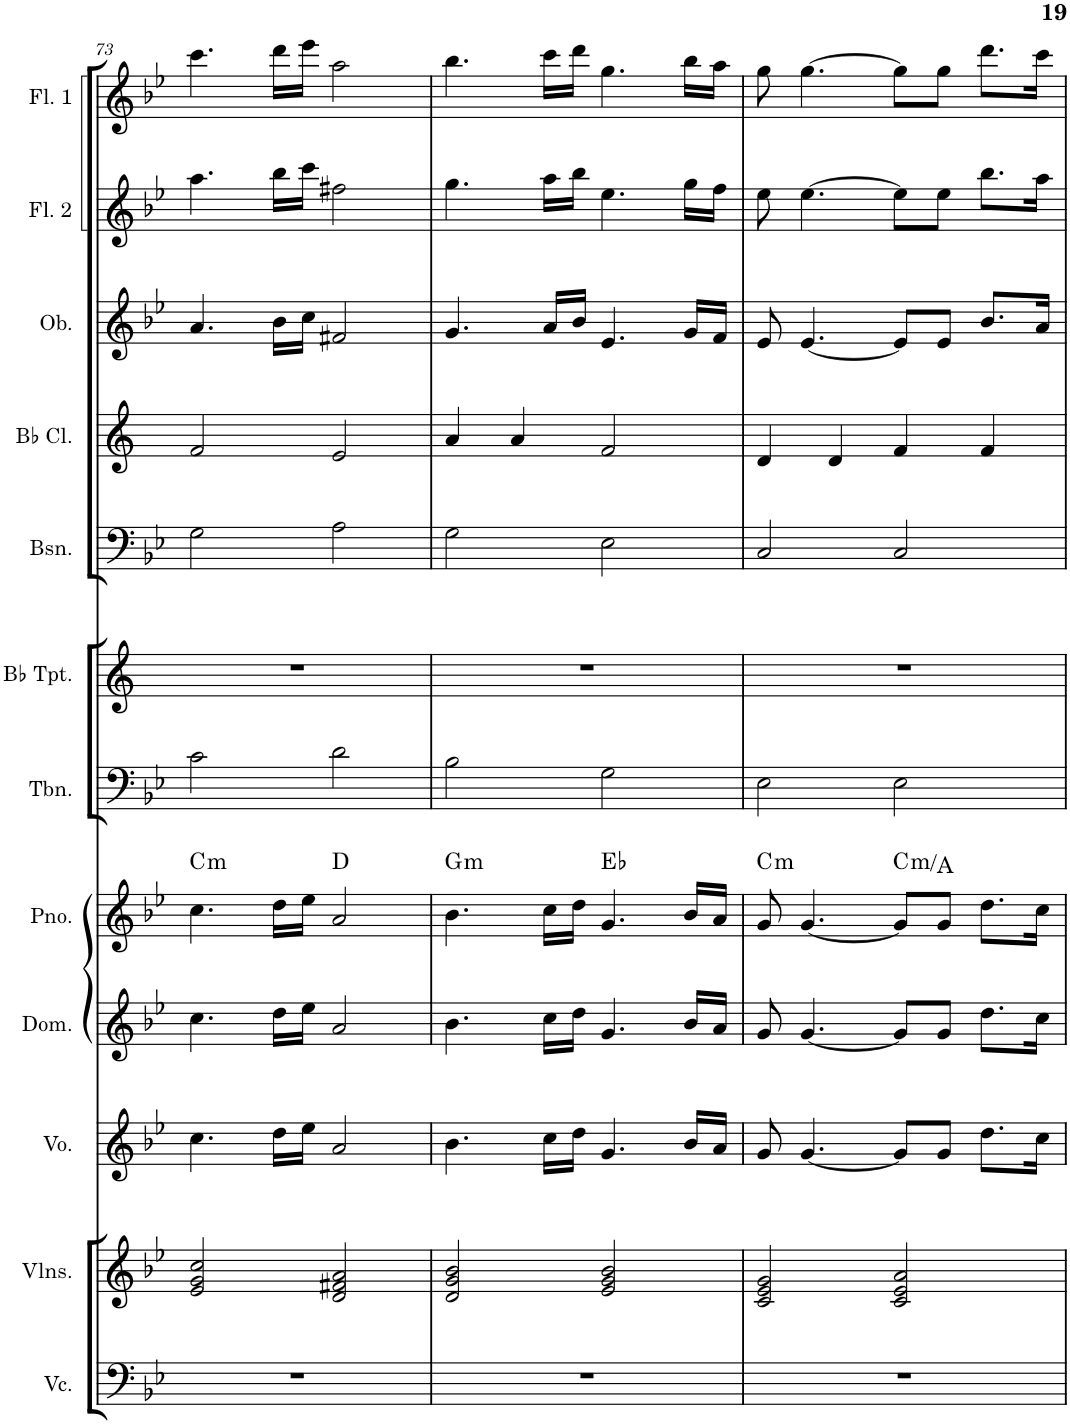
**kern	**kern	**kern	**kern	**kern	**harte	**kern	**kern	**kern	**kern	**kern	**kern	**kern
*part12	*part11	*part10	*part9	*part8	*part8	*part7	*part6	*part5	*part4	*part3	*part2	*part1
*staff12	*staff11	*staff10	*staff9	*staff8	*	*staff7	*staff6	*staff5	*staff4	*staff3	*staff2	*staff1
*I"Violoncello	*I"Violins	*I"Voice	*I"Domra	*I"Piano	*	*I"Trombone	*I"Bb Trumpet	*I"Bassoon	*I"Bb Clarinet	*I"Oboe	*I"Flute 2	*I"Flute 1
*I'Vc.	*I'Vlns.	*I'Vo.	*I'Dom.	*I'Pno.	*	*I'Tbn.	*I'Bb Tpt.	*I'Bsn.	*I'Bb Cl.	*I'Ob.	*I'Fl. 2	*I'Fl. 1
!!LO:PB:g=z
*clefF4	*clefG2	*clefG2	*clefG2	*clefG2	*	*clefF4	*clefG2	*clefF4	*clefG2	*clefG2	*clefG2	*clefG2
*	*	*	*	*	*	*	*Trd1c2	*	*Trd1c2	*	*	*
*k[b-e-]	*k[b-e-]	*k[b-e-]	*k[b-e-]	*k[b-e-]	*	*k[b-e-]	*k[]	*k[b-e-]	*k[]	*k[b-e-]	*k[b-e-]	*k[b-e-]
*M4/4	*M4/4	*M4/4	*M4/4	*M4/4	*	*M4/4	*M4/4	*M4/4	*M4/4	*M4/4	*M4/4	*M4/4
=73	=73	=73	=73	=73	=73	=73	=73	=73	=73	=73	=73	=73
!	!	!	!	!	!LO:H:kt=m	!	!	!	!	!	!	!
1r	2e-/ 2g/ 2cc/	4.cc\	4.cc\	4.cc\	C:min	2c\	1r	2G\	2f/	4.a/	4.aa\	4.ccc\
.	.	16dd\LL	16dd\LL	16dd\LL	.	.	.	.	.	16b-\LL	16bb-\LL	16ddd\LL
.	.	16ee-\JJ	16ee-\JJ	16ee-\JJ	.	.	.	.	.	16cc\JJ	16ccc\JJ	16eee-\JJ
.	2d/ 2f#X/ 2a/	2a/	2a/	2a/	D:maj	2d\	.	2A\	2e/	2f#X/	2ff#X\	2aa\
=74	=74	=74	=74	=74	=74	=74	=74	=74	=74	=74	=74	=74
!	!	!	!	!	!LO:H:kt=m	!	!	!	!	!	!	!
1r	2d/ 2g/ 2b-/	4.b-\	4.b-\	4.b-\	G:min	2B-\	1r	2G\	4a/	4.g/	4.gg\	4.bb-\
.	.	.	.	.	.	.	.	.	4a/	.	.	.
.	.	16cc\LL	16cc\LL	16cc\LL	.	.	.	.	.	16a/LL	16aa\LL	16ccc\LL
.	.	16dd\JJ	16dd\JJ	16dd\JJ	.	.	.	.	.	16b-/JJ	16bb-\JJ	16ddd\JJ
.	2e-/ 2g/ 2b-/	4.g/	4.g/	4.g/	Eb:maj	2G\	.	2E-\	2f/	4.e-/	4.ee-\	4.gg\
.	.	16b-/LL	16b-/LL	16b-/LL	.	.	.	.	.	16g/LL	16gg\LL	16bb-\LL
.	.	16a/JJ	16a/JJ	16a/JJ	.	.	.	.	.	16f/JJ	16ff\JJ	16aa\JJ
=75	=75	=75	=75	=75	=75	=75	=75	=75	=75	=75	=75	=75
!	!	!	!	!	!LO:H:kt=m	!	!	!	!	!	!	!
1r	2c/ 2e-/ 2g/	8g/	8g/	8g/	C:min	2E-\	1r	2C/	4d/	8e-/	8ee-\	8gg\
.	.	[4.g/	[4.g/	[4.g/	.	.	.	.	.	[4.e-/	[4.ee-\	[4.gg\
.	.	.	.	.	.	.	.	.	4d/	.	.	.
!	!	!	!	!	!LO:H:kt=m	!	!	!	!	!	!	!
.	2c/ 2e-/ 2a/	8g/L]	8g/L]	8g/L]	C:min/6	2E-\	.	2C/	4f/	8e-/L]	8ee-\L]	8gg\L]
.	.	8g/J	8g/J	8g/J	.	.	.	.	.	8e-/J	8ee-\J	8gg\J
.	.	8.dd\L	8.dd\L	8.dd\L	.	.	.	.	4f/	8.b-/L	8.bb-\L	8.ddd\L
.	.	16cc\Jk	16cc\Jk	16cc\Jk	.	.	.	.	.	16a/Jk	16aa\Jk	16ccc\Jk
=	=	=	=	=	=	=	=	=	=	=	=	=
*-	*-	*-	*-	*-	*-	*-	*-	*-	*-	*-	*-	*-
